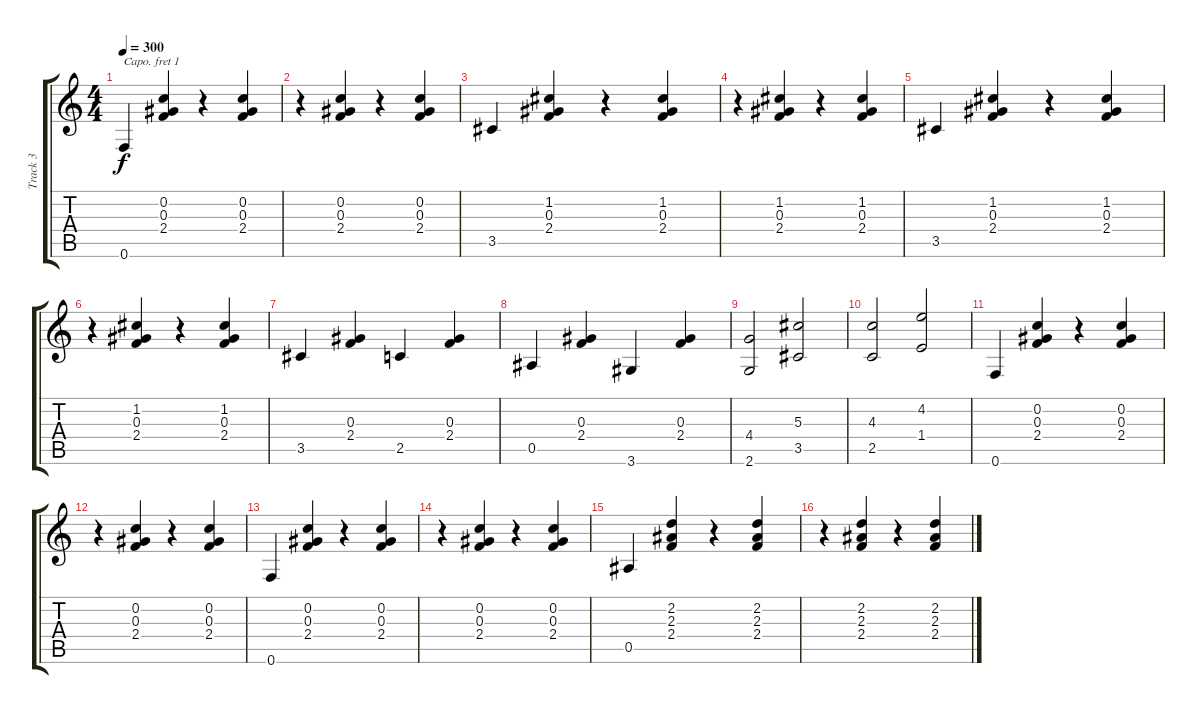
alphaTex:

\track ("Track 3" "Track 3") {instrument acousticguitarsteel}
\staff {score tabs}
\capo 1
\tuning (E4 B3 G3 D3 A2 E2) {hide}
\ts (4 4)
\tempo 300
\clef g2
\ks c
0.6.4{dy f} (0.2 0.3 2.4).4 r.4 (0.2 0.3 2.4).4 |
r.4 (0.2 0.3 2.4).4 r.4 (0.2 0.3 2.4).4 |
3.5.4 (1.2 0.3 2.4).4 r.4 (1.2 0.3 2.4).4 |
r.4 (1.2 0.3 2.4).4 r.4 (1.2 0.3 2.4).4 |
3.5.4 (1.2 0.3 2.4).4 r.4 (1.2 0.3 2.4).4 |
r.4 (1.2 0.3 2.4).4 r.4 (1.2 0.3 2.4).4 |
3.5.4 (0.3 2.4).4 2.5.4 (0.3 2.4).4 |
0.5.4 (0.3 2.4).4 3.6.4 (0.3 2.4).4 |
(4.4 2.6).2 (5.3 3.5).2 |
(4.3 2.5).2 (4.2 1.4).2 |
0.6.4 (0.2 0.3 2.4).4 r.4 (0.2 0.3 2.4).4 |
r.4 (0.2 0.3 2.4).4 r.4 (0.2 0.3 2.4).4 |
0.6.4 (0.2 0.3 2.4).4 r.4 (0.2 0.3 2.4).4 |
r.4 (0.2 0.3 2.4).4 r.4 (0.2 0.3 2.4).4 |
0.5.4 (2.2 2.3 2.4).4 r.4 (2.2 2.3 2.4).4 |
r.4 (2.2 2.3 2.4).4 r.4 (2.2 2.3 2.4).4
